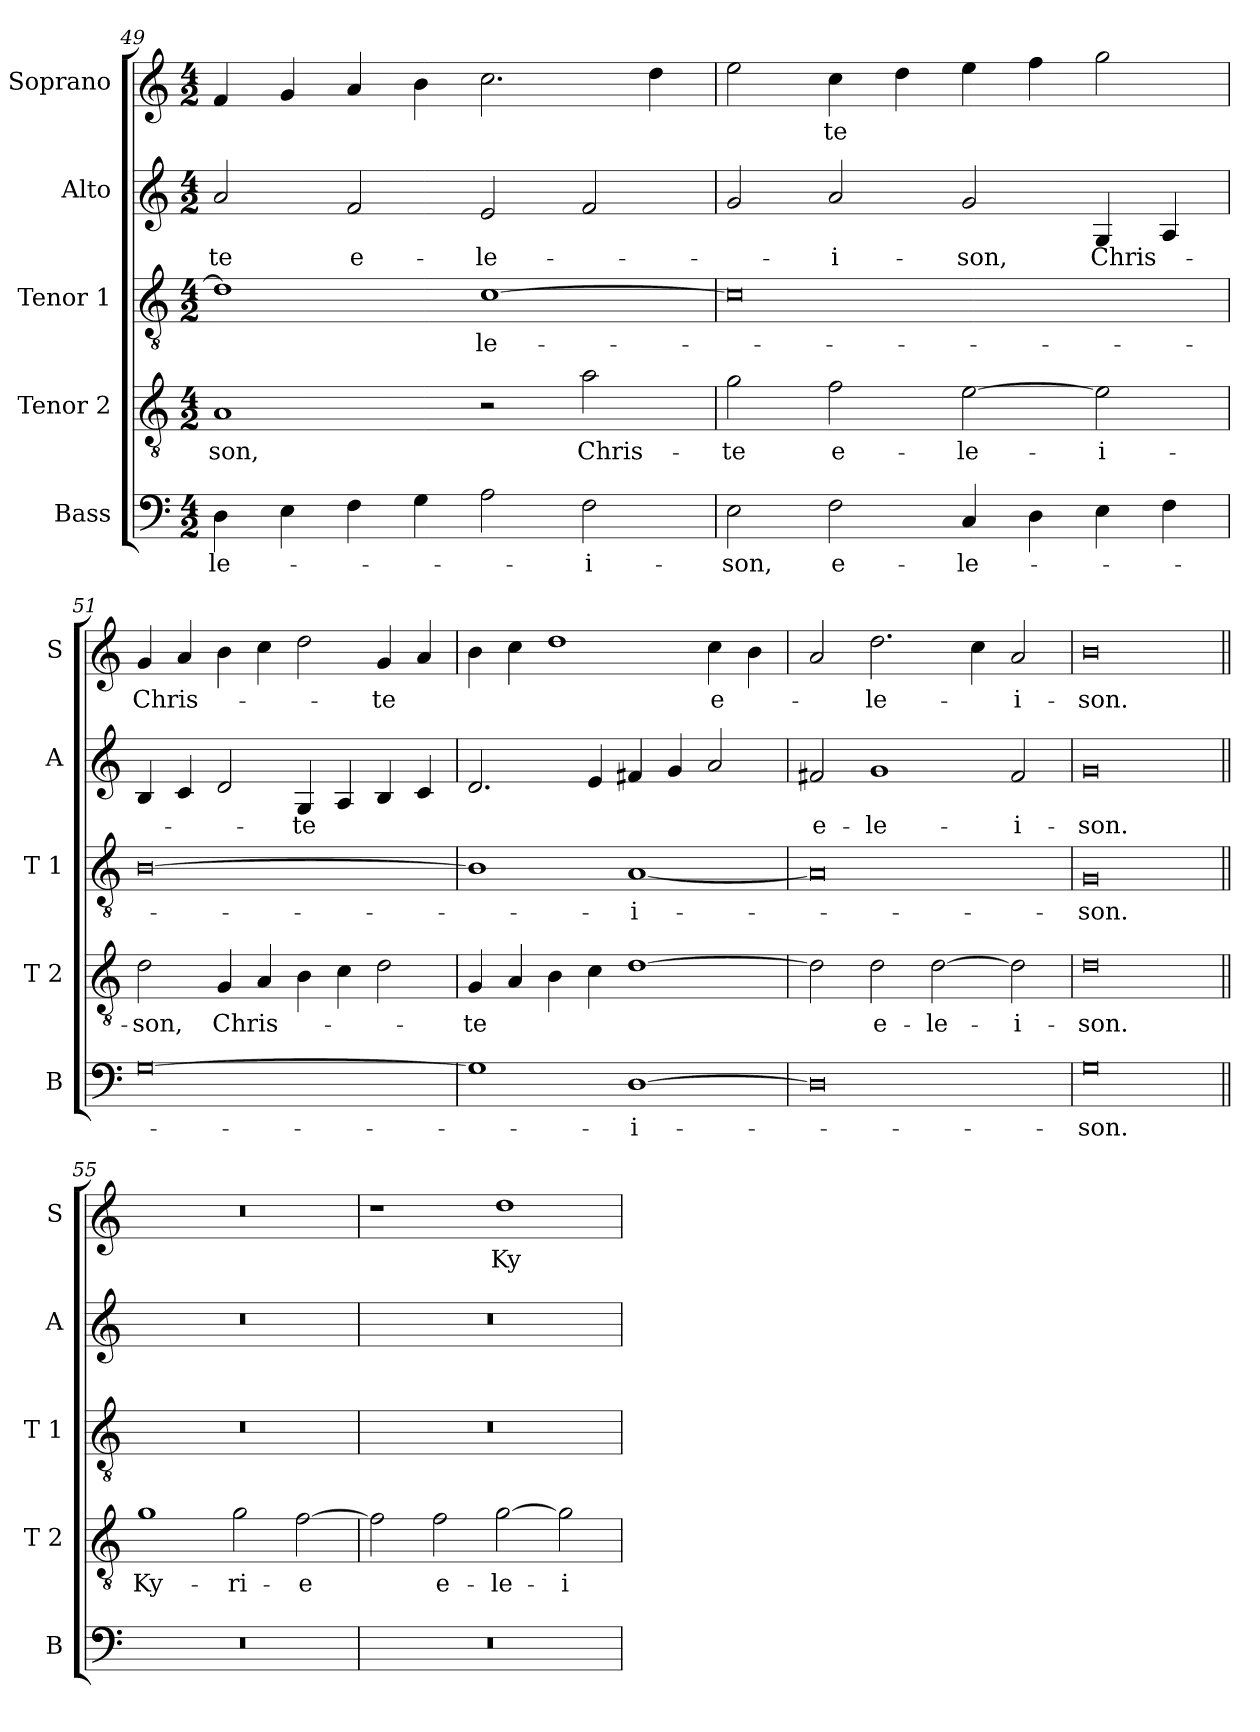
**kern	**text	**kern	**text	**kern	**text	**kern	**text	**kern	**text
*part5	*part5	*part4	*part4	*part3	*part3	*part2	*part2	*part1	*part1
*staff5	*staff5	*staff4	*staff4	*staff3	*staff3	*staff2	*staff2	*staff1	*staff1
*I"Bass	*	*I"Tenor 2	*	*I"Tenor 1	*	*I"Alto	*	*I"Soprano	*
*I'B	*	*I'T 2	*	*I'T 1	*	*I'A	*	*I'S	*
!!LO:PB:g=z
*clefF4	*	*clefGv2	*	*clefGv2	*	*clefG2	*	*clefG2	*
*k[]	*	*k[]	*	*k[]	*	*k[]	*	*k[]	*
*C:	*	*C:	*	*C:	*	*C:	*	*C:	*
*M4/2	*	*M4/2	*	*M4/2	*	*M4/2	*	*M4/2	*
=49	=49	=49	=49	=49	=49	=49	=49	=49	=49
!	!LO:LY:b	!	!LO:LY:b	!	!	!	!LO:LY:b	!	!
4D\	-le-	1A	-son,	1d]	.	2a/	-te	4f/	.
4E\	.	.	.	.	.	.	.	4g/	.
!	!	!	!	!	!	!	!LO:LY:b	!	!
4F\	.	.	.	.	.	2f/	e-	4a/	.
4G\	.	.	.	.	.	.	.	4b\	.
!	!	!	!	!	!LO:LY:b	!	!LO:LY:b	!	!
2A\	.	2r	.	[1c	-le-	2e/	-le-	2.cc\	.
!	!LO:LY:b	!	!LO:LY:b	!	!	!	!	!	!
2F\	-i-	2a\	Chris-	.	.	2f/	.	.	.
.	.	.	.	.	.	.	.	4dd\	.
=50	=50	=50	=50	=50	=50	=50	=50	=50	=50
!	!LO:LY:b	!	!LO:LY:b	!	!	!	!	!	!
2E\	-son,	2g\	-te	0c]	.	2g/	.	2ee\	.
!	!LO:LY:b	!	!LO:LY:b	!	!	!	!LO:LY:b	!	!LO:LY:b
2F\	e-	2f\	e-	.	.	2a/	-i-	4cc\	-te
.	.	.	.	.	.	.	.	4dd\	.
!	!LO:LY:b	!	!LO:LY:b	!	!	!	!LO:LY:b	!	!
4C/	-le-	[2e\	-le-	.	.	2g/	-son,	4ee\	.
4D\	.	.	.	.	.	.	.	4ff\	.
!	!	!	!LO:LY:b	!	!	!	!LO:LY:b	!	!
4E\	.	2e\]	-i-	.	.	4G/	Chris-	2gg\	.
4F\	.	.	.	.	.	4A/	.	.	.
=51	=51	=51	=51	=51	=51	=51	=51	=51	=51
!	!	!	!LO:LY:b	!	!	!	!	!	!LO:LY:b
[0G	.	2d\	-son,	[0B	.	4B/	.	4g/	Chris-
.	.	.	.	.	.	4c/	.	4a/	.
!	!	!	!LO:LY:b	!	!	!	!	!	!
.	.	4G/	Chris-	.	.	2d/	.	4b\	.
.	.	4A/	.	.	.	.	.	4cc\	.
!	!	!	!	!	!	!	!LO:LY:b	!	!
.	.	4B\	.	.	.	4G/	-te	2dd\	.
.	.	4c\	.	.	.	4A/	.	.	.
!	!	!	!	!	!	!	!	!	!LO:LY:b
.	.	2d\	.	.	.	4B/	.	4g/	-te
.	.	.	.	.	.	4c/	.	4a/	.
=52	=52	=52	=52	=52	=52	=52	=52	=52	=52
!	!	!	!LO:LY:b	!	!	!	!	!	!
1G]	.	4G/	-te	1B]	.	2.d/	.	4b\	.
.	.	4A/	.	.	.	.	.	4cc\	.
.	.	4B\	.	.	.	.	.	1dd	.
.	.	4c\	.	.	.	4e/	.	.	.
!	!LO:LY:b	!	!	!	!LO:LY:b	!	!	!	!
[1D	-i-	[1d	.	[1A	-i-	4f#X/	.	.	.
.	.	.	.	.	.	4g/	.	.	.
!	!	!	!	!	!	!	!	!	!LO:LY:b
.	.	.	.	.	.	2a/	.	4cc\	e-
.	.	.	.	.	.	.	.	4b\	.
=53	=53	=53	=53	=53	=53	=53	=53	=53	=53
!	!	!	!	!	!	!	!LO:LY:b	!	!
0D]	.	2d\]	.	0A]	.	2f#X/	e-	2a/	.
!	!	!	!LO:LY:b	!	!	!	!LO:LY:b	!	!LO:LY:b
.	.	2d\	e-	.	.	1g	-le-	2.dd\	-le-
!	!	!	!LO:LY:b	!	!	!	!	!	!
.	.	[2d\	-le-	.	.	.	.	.	.
.	.	.	.	.	.	.	.	4cc\	.
!	!	!	!LO:LY:b	!	!	!	!LO:LY:b	!	!LO:LY:b
.	.	2d\]	-i-	.	.	2f#/	-i-	2a/	-i-
=54	=54	=54	=54	=54	=54	=54	=54	=54	=54
!	!LO:LY:b	!	!LO:LY:b	!	!LO:LY:b	!	!LO:LY:b	!	!LO:LY:b
0G	-son.	0d	-son.	0G	-son.	0g	-son.	0b	-son.
!!LO:LB:g=z
=55||	=55||	=55||	=55||	=55||	=55||	=55||	=55||	=55||	=55||
!	!	!	!LO:LY:b	!	!	!	!	!	!
0r	.	1g	Ky-	0r	.	0r	.	0r	.
!	!	!	!LO:LY:b	!	!	!	!	!	!
.	.	2g\	-ri-	.	.	.	.	.	.
!	!	!	!LO:LY:b	!	!	!	!	!	!
.	.	[2f\	-e	.	.	.	.	.	.
=56	=56	=56	=56	=56	=56	=56	=56	=56	=56
0r	.	2f\]	.	0r	.	0r	.	1r	.
!	!	!	!LO:LY:b	!	!	!	!	!	!
.	.	2f\	e-	.	.	.	.	.	.
!	!	!	!LO:LY:b	!	!	!	!	!	!LO:LY:b
.	.	[2g\	-le-	.	.	.	.	1dd	Ky-
!	!	!	!LO:LY:b	!	!	!	!	!	!
.	.	2g\]	-i-	.	.	.	.	.	.
=	=	=	=	=	=	=	=	=	=
*-	*-	*-	*-	*-	*-	*-	*-	*-	*-
